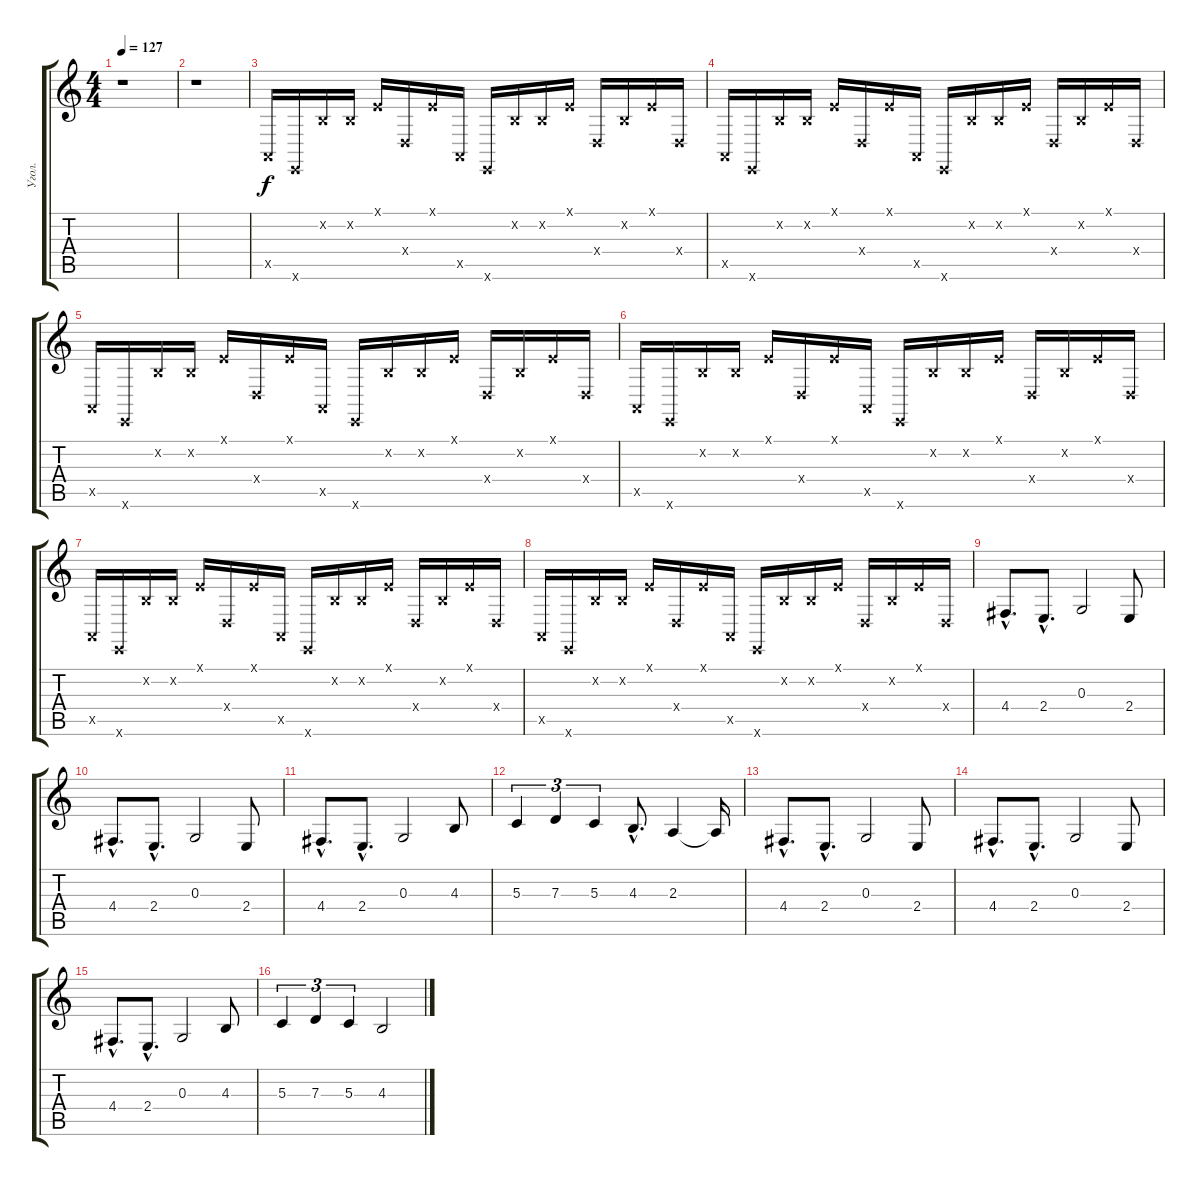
\track ("Угол." "Угол.") {instrument lead6voice}
\staff {score tabs}
\tuning (E4 B3 G3 D3 A2 E2) {hide}
\ts (4 4)
\tempo 127
\clef g2
\ks c
r.1{dy f} |
r.1 |
0.5{x}.16{instrument guitarharmonics} 0.6{x}.16 0.2{x}.16 0.2{x}.16 0.1{x}.16 0.4{x}.16 0.1{x}.16 0.5{x}.16 0.6{x}.16 0.2{x}.16 0.2{x}.16 0.1{x}.16 0.4{x}.16 0.2{x}.16 0.1{x}.16 0.4{x}.16 |
0.5{x}.16 0.6{x}.16 0.2{x}.16 0.2{x}.16 0.1{x}.16 0.4{x}.16 0.1{x}.16 0.5{x}.16 0.6{x}.16 0.2{x}.16 0.2{x}.16 0.1{x}.16 0.4{x}.16 0.2{x}.16 0.1{x}.16 0.4{x}.16 |
0.5{x}.16 0.6{x}.16 0.2{x}.16 0.2{x}.16 0.1{x}.16 0.4{x}.16 0.1{x}.16 0.5{x}.16 0.6{x}.16 0.2{x}.16 0.2{x}.16 0.1{x}.16 0.4{x}.16 0.2{x}.16 0.1{x}.16 0.4{x}.16 |
0.5{x}.16 0.6{x}.16 0.2{x}.16 0.2{x}.16 0.1{x}.16 0.4{x}.16 0.1{x}.16 0.5{x}.16 0.6{x}.16 0.2{x}.16 0.2{x}.16 0.1{x}.16 0.4{x}.16 0.2{x}.16 0.1{x}.16 0.4{x}.16 |
0.5{x}.16 0.6{x}.16 0.2{x}.16 0.2{x}.16 0.1{x}.16 0.4{x}.16 0.1{x}.16 0.5{x}.16 0.6{x}.16 0.2{x}.16 0.2{x}.16 0.1{x}.16 0.4{x}.16 0.2{x}.16 0.1{x}.16 0.4{x}.16 |
0.5{x}.16 0.6{x}.16 0.2{x}.16 0.2{x}.16 0.1{x}.16 0.4{x}.16 0.1{x}.16 0.5{x}.16 0.6{x}.16 0.2{x}.16 0.2{x}.16 0.1{x}.16 0.4{x}.16 0.2{x}.16 0.1{x}.16 0.4{x}.16 |
4.4{hac}.8{d instrument lead6voice} 2.4{hac}.8{d} 0.3.2 2.4.8 |
4.4{hac}.8{d} 2.4{hac}.8{d} 0.3.2 2.4.8 |
4.4{hac}.8{d} 2.4{hac}.8{d} 0.3.2 4.3.8 |
5.3.4{tu (3 2)} 7.3.4{tu (3 2)} 5.3.4{tu (3 2)} 4.3{hac}.8{d} 2.3.4 2.3{t}.16 |
4.4{hac}.8{d} 2.4{hac}.8{d} 0.3.2 2.4.8 |
4.4{hac}.8{d} 2.4{hac}.8{d} 0.3.2 2.4.8 |
4.4{hac}.8{d} 2.4{hac}.8{d} 0.3.2 4.3.8 |
5.3.4{tu (3 2)} 7.3.4{tu (3 2)} 5.3.4{tu (3 2)} 4.3.2
